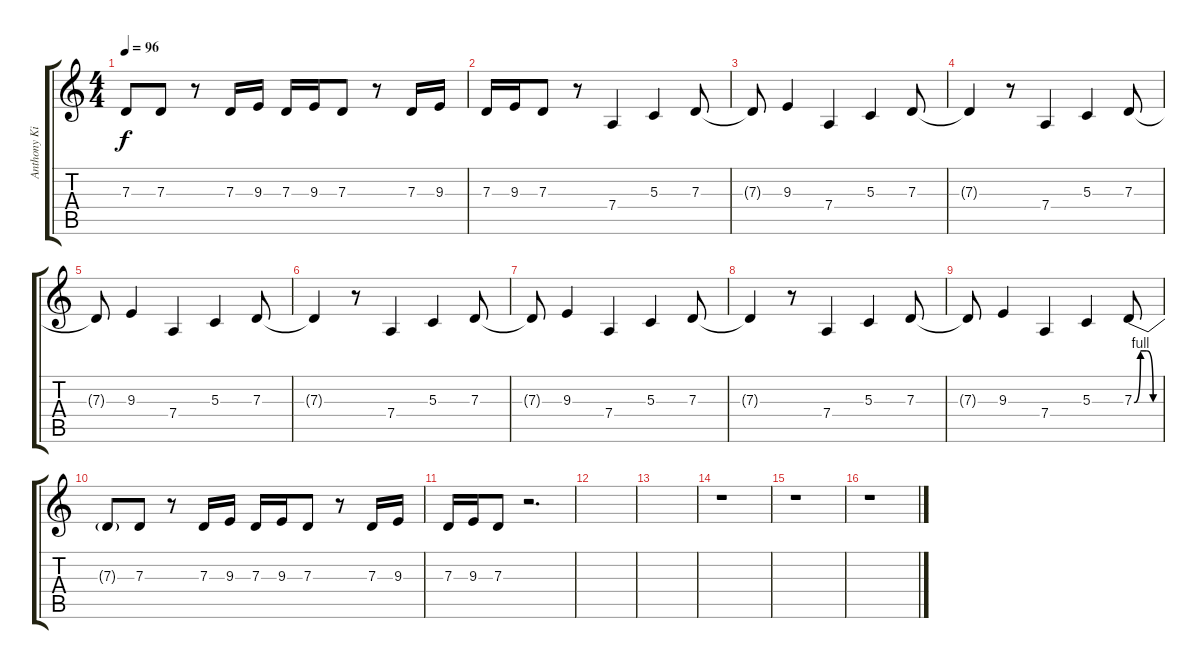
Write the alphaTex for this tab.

\track ("Anthony Kieds" "Anthony Ki") {mute instrument violin}
\staff {score tabs}
\tuning (E4 B3 G3 D3 A2 E2) {hide}
\ts (4 4)
\tempo 96
\clef g2
\ks c
7.3{t}.8{dy f} 7.3.8 r.8 7.3.16 9.3.16 7.3.16 9.3.16 7.3.8 r.8 7.3.16 9.3.16 |
7.3.16 9.3.16 7.3.8 r.8 7.4.4 5.3.4 7.3.8 |
7.3{t}.8 9.3.4 7.4.4 5.3.4 7.3.8 |
7.3{t}.4 r.8 7.4.4 5.3.4 7.3.8 |
7.3{t}.8 9.3.4 7.4.4 5.3.4 7.3.8 |
7.3{t}.4 r.8 7.4.4 5.3.4 7.3.8 |
7.3{t}.8 9.3.4 7.4.4 5.3.4 7.3.8 |
7.3{t}.4 r.8 7.4.4 5.3.4 7.3.8 |
7.3{t}.8 9.3.4 7.4.4 5.3.4 7.3{be (custom 0 0 15 4 30 4 45 0 60 0)}.8 |
7.3{t}.8 7.3.8 r.8 7.3.16 9.3.16 7.3.16 9.3.16 7.3.8 r.8 7.3.16 9.3.16 |
7.3.16 9.3.16 7.3.8 r.2{d} |
|
|
r.1 |
r.1 |
r.1
